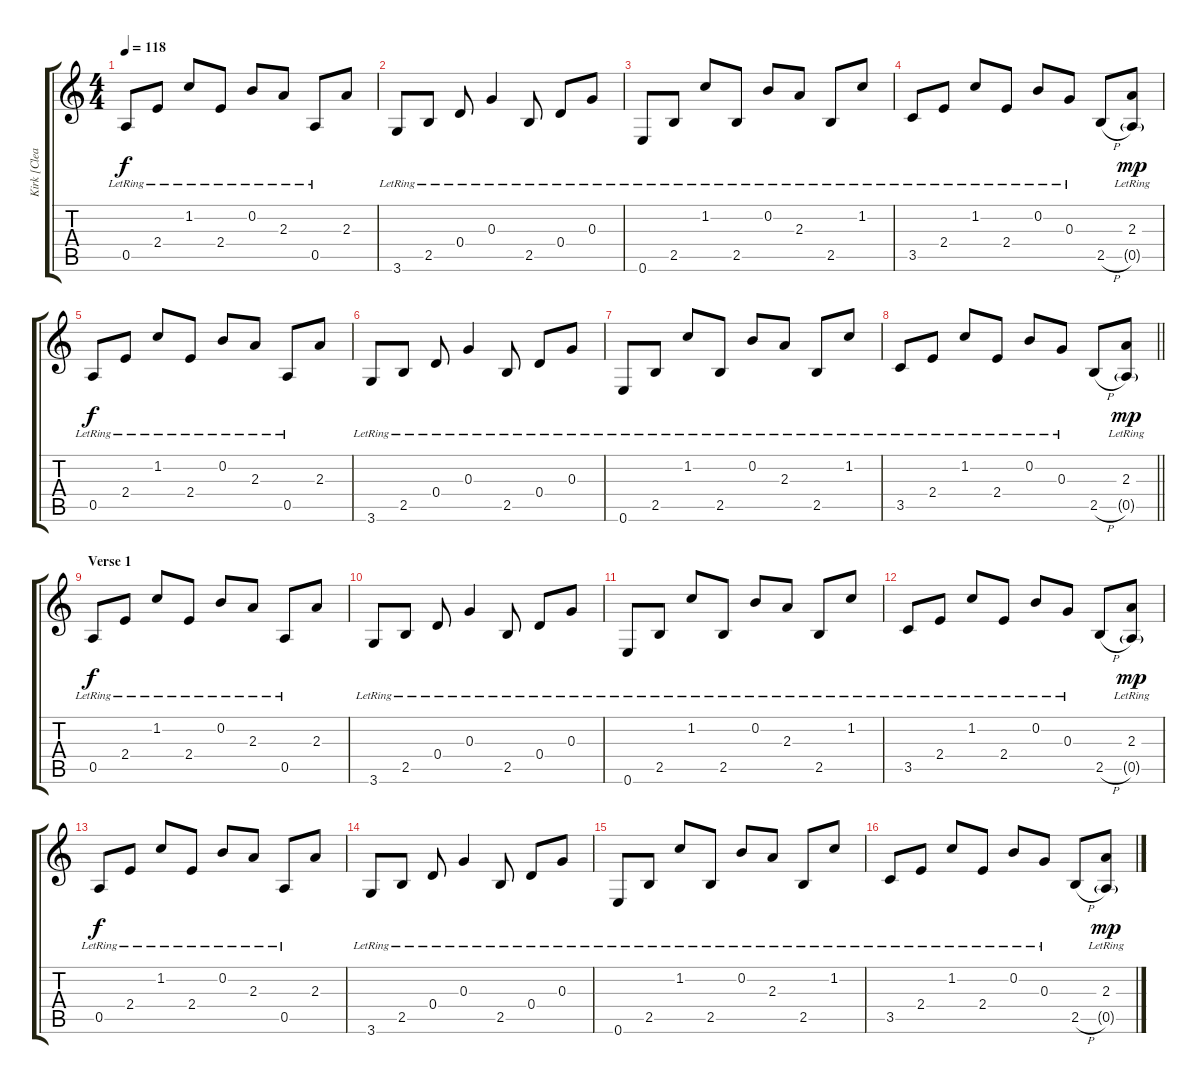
\track ("Kirk [Clean]" "Kirk [Clea") {instrument electricguitarclean}
\staff {score tabs}
\tuning (E4 B3 G3 D3 A2 E2) {hide}
\ts (4 4)
\tempo 118
\clef g2
\ks c
0.5{lr}.8{dy f} 2.4{lr}.8 1.2{lr}.8 2.4{lr}.8 0.2{lr}.8 2.3{lr}.8 0.5{lr}.8 2.3.8 |
3.6{lr}.8 2.5{lr}.8 0.4{lr}.8 0.3{lr}.4 2.5{lr}.8 0.4{lr}.8 0.3{lr}.8 |
0.6{lr}.8 2.5{lr}.8 1.2{lr}.8 2.5{lr}.8 0.2{lr}.8 2.3{lr}.8 2.5{lr}.8 1.2{lr}.8 |
3.5{lr}.8 2.4{lr}.8 1.2{lr}.8 2.4{lr}.8 0.2{lr}.8 0.3{lr}.8 2.5{h}.8 (2.3{lr} 0.5{g}).8{dy mp} |
0.5{lr}.8{dy f} 2.4{lr}.8 1.2{lr}.8 2.4{lr}.8 0.2{lr}.8 2.3{lr}.8 0.5{lr}.8 2.3.8 |
3.6{lr}.8 2.5{lr}.8 0.4{lr}.8 0.3{lr}.4 2.5{lr}.8 0.4{lr}.8 0.3{lr}.8 |
0.6{lr}.8 2.5{lr}.8 1.2{lr}.8 2.5{lr}.8 0.2{lr}.8 2.3{lr}.8 2.5{lr}.8 1.2{lr}.8 |
\barLineRight lightlight
3.5{lr}.8 2.4{lr}.8 1.2{lr}.8 2.4{lr}.8 0.2{lr}.8 0.3{lr}.8 2.5{h}.8 (2.3{lr} 0.5{g}).8{dy mp} |
\section ("" "Verse 1")
0.5{lr}.8{dy f} 2.4{lr}.8 1.2{lr}.8 2.4{lr}.8 0.2{lr}.8 2.3{lr}.8 0.5{lr}.8 2.3.8 |
3.6{lr}.8 2.5{lr}.8 0.4{lr}.8 0.3{lr}.4 2.5{lr}.8 0.4{lr}.8 0.3{lr}.8 |
0.6{lr}.8 2.5{lr}.8 1.2{lr}.8 2.5{lr}.8 0.2{lr}.8 2.3{lr}.8 2.5{lr}.8 1.2{lr}.8 |
3.5{lr}.8 2.4{lr}.8 1.2{lr}.8 2.4{lr}.8 0.2{lr}.8 0.3{lr}.8 2.5{h}.8 (2.3{lr} 0.5{g}).8{dy mp} |
0.5{lr}.8{dy f} 2.4{lr}.8 1.2{lr}.8 2.4{lr}.8 0.2{lr}.8 2.3{lr}.8 0.5{lr}.8 2.3.8 |
3.6{lr}.8 2.5{lr}.8 0.4{lr}.8 0.3{lr}.4 2.5{lr}.8 0.4{lr}.8 0.3{lr}.8 |
0.6{lr}.8 2.5{lr}.8 1.2{lr}.8 2.5{lr}.8 0.2{lr}.8 2.3{lr}.8 2.5{lr}.8 1.2{lr}.8 |
3.5{lr}.8 2.4{lr}.8 1.2{lr}.8 2.4{lr}.8 0.2{lr}.8 0.3{lr}.8 2.5{h}.8 (2.3{lr} 0.5{g}).8{dy mp}
